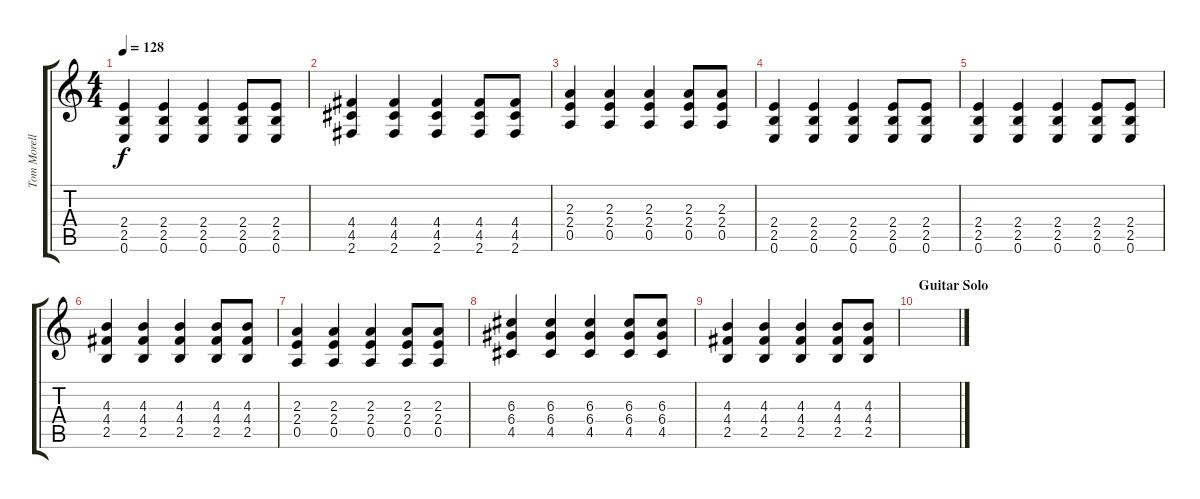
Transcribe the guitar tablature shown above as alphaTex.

\track ("Tom Morello 1" "Tom Morell") {instrument overdrivenguitar}
\staff {score tabs}
\tuning (E4 B3 G3 D3 A2 E2) {hide}
\ts (4 4)
\tempo 128
\clef g2
\ks c
(2.4 2.5 0.6).4{dy f} (2.4 2.5 0.6).4 (2.4 2.5 0.6).4 (2.4 2.5 0.6).8 (2.4 2.5 0.6).8 |
(4.4 4.5 2.6).4 (4.4 4.5 2.6).4 (4.4 4.5 2.6).4 (4.4 4.5 2.6).8 (4.4 4.5 2.6).8 |
(2.3 2.4 0.5).4 (2.3 2.4 0.5).4 (2.3 2.4 0.5).4 (2.3 2.4 0.5).8 (2.3 2.4 0.5).8 |
(2.4 2.5 0.6).4 (2.4 2.5 0.6).4 (2.4 2.5 0.6).4 (2.4 2.5 0.6).8 (2.4 2.5 0.6).8 |
(2.4 2.5 0.6).4 (2.4 2.5 0.6).4 (2.4 2.5 0.6).4 (2.4 2.5 0.6).8 (2.4 2.5 0.6).8 |
(4.3 4.4 2.5).4 (4.3 4.4 2.5).4 (4.3 4.4 2.5).4 (4.3 4.4 2.5).8 (4.3 4.4 2.5).8 |
(2.3 2.4 0.5).4 (2.3 2.4 0.5).4 (2.3 2.4 0.5).4 (2.3 2.4 0.5).8 (2.3 2.4 0.5).8 |
(6.3 6.4 4.5).4 (6.3 6.4 4.5).4 (6.3 6.4 4.5).4 (6.3 6.4 4.5).8 (6.3 6.4 4.5).8 |
(4.3 4.4 2.5).4 (4.3 4.4 2.5).4 (4.3 4.4 2.5).4 (4.3 4.4 2.5).8 (4.3 4.4 2.5).8 |
\section ("" "Guitar Solo")
